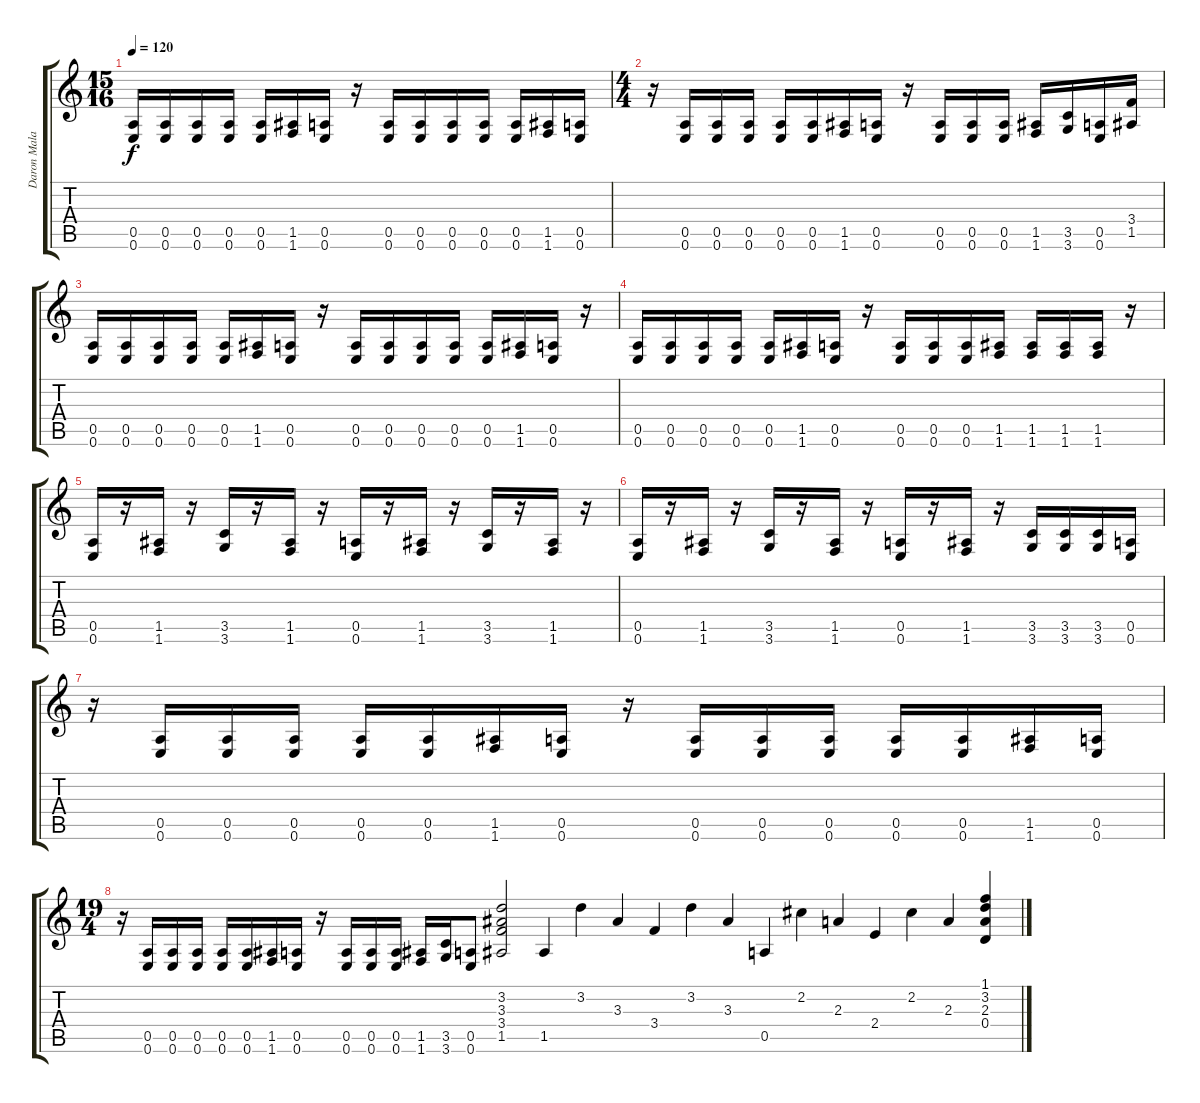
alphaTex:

\track ("Daron Malakian" "Daron Mala") {instrument distortionguitar}
\staff {score tabs}
\tuning (E4 B3 G3 D3 A2 E2) {hide}
\ts (15 16)
\tempo 120
\clef g2
\ks c
(0.5 0.6).16{dy f} (0.5 0.6).16 (0.5 0.6).16 (0.5 0.6).16 (0.5 0.6).16 (1.5 1.6).16 (0.5 0.6).16 r.16 (0.5 0.6).16 (0.5 0.6).16 (0.5 0.6).16 (0.5 0.6).16 (0.5 0.6).16 (1.5 1.6).16 (0.5 0.6).16 |
\ts (4 4)
r.16 (0.5 0.6).16 (0.5 0.6).16 (0.5 0.6).16 (0.5 0.6).16 (0.5 0.6).16 (1.5 1.6).16 (0.5 0.6).16 r.16 (0.5 0.6).16 (0.5 0.6).16 (0.5 0.6).16 (1.5 1.6).16 (3.5 3.6).16 (0.5 0.6).16 (3.4 1.5).16 |
(0.5 0.6).16 (0.5 0.6).16 (0.5 0.6).16 (0.5 0.6).16 (0.5 0.6).16 (1.5 1.6).16 (0.5 0.6).16 r.16 (0.5 0.6).16 (0.5 0.6).16 (0.5 0.6).16 (0.5 0.6).16 (0.5 0.6).16 (1.5 1.6).16 (0.5 0.6).16 r.16 |
(0.5 0.6).16 (0.5 0.6).16 (0.5 0.6).16 (0.5 0.6).16 (0.5 0.6).16 (1.5 1.6).16 (0.5 0.6).16 r.16 (0.5 0.6).16 (0.5 0.6).16 (0.5 0.6).16 (1.5 1.6).16 (1.5 1.6).16 (1.5 1.6).16 (1.5 1.6).16 r.16 |
(0.5 0.6).16 r.16 (1.5 1.6).16 r.16 (3.5 3.6).16 r.16 (1.5 1.6).16 r.16 (0.5 0.6).16 r.16 (1.5 1.6).16 r.16 (3.5 3.6).16 r.16 (1.5 1.6).16 r.16 |
(0.5 0.6).16 r.16 (1.5 1.6).16 r.16 (3.5 3.6).16 r.16 (1.5 1.6).16 r.16 (0.5 0.6).16 r.16 (1.5 1.6).16 r.16 (3.5 3.6).16 (3.5 3.6).16 (3.5 3.6).16 (0.5 0.6).16 |
r.16 (0.5 0.6).16 (0.5 0.6).16 (0.5 0.6).16 (0.5 0.6).16 (0.5 0.6).16 (1.5 1.6).16 (0.5 0.6).16 r.16 (0.5 0.6).16 (0.5 0.6).16 (0.5 0.6).16 (0.5 0.6).16 (0.5 0.6).16 (1.5 1.6).16 (0.5 0.6).16 |
\ts (19 4)
r.16 (0.5 0.6).16 (0.5 0.6).16 (0.5 0.6).16 (0.5 0.6).16 (0.5 0.6).16 (1.5 1.6).16 (0.5 0.6).16 r.16 (0.5 0.6).16 (0.5 0.6).16 (0.5 0.6).16 (1.5 1.6).16 (3.5 3.6).16 (0.5 0.6).8 (3.2 3.3 3.4 1.5).2 1.5.4 3.2.4 3.3.4 3.4.4 3.2.4 3.3.4 0.5.4 2.2.4 2.3.4 2.4.4 2.2.4 2.3.4 (1.1 3.2 2.3 0.4).4
